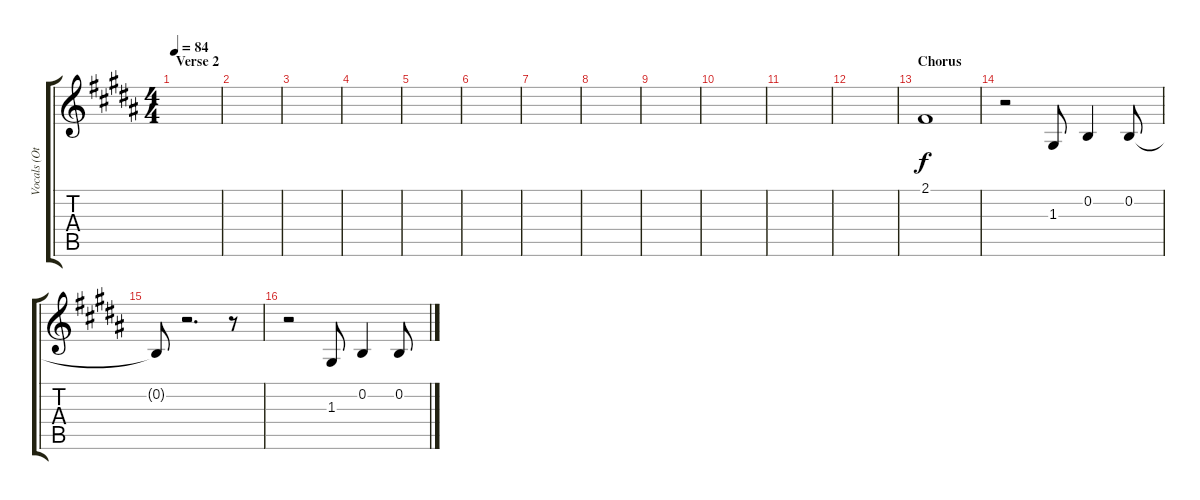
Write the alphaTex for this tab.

\track ("Vocals (Other)" "Vocals (Ot") {instrument sopranosax}
\staff {score tabs}
\tuning (E4 B3 G3 D3 A2 E2) {hide}
\ts (4 4)
\section ("" "Verse 2")
\tempo 84
\clef g2
\ks b
|
|
|
|
|
|
|
|
|
|
|
|
\section ("" "Chorus")
2.1.1 |
r.2 1.3.8 0.2.4 0.2.8 |
0.2{t}.8 r.2{d} r.8 |
r.2 1.3.8 0.2.4 0.2.8
